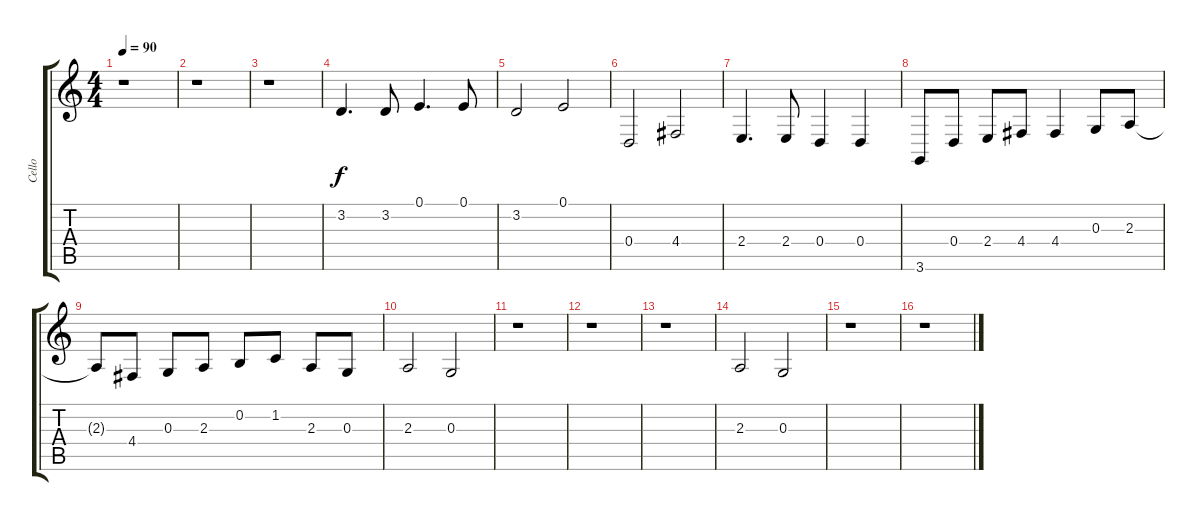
\track ("Cello" "Cello") {instrument cello}
\staff {score tabs}
\tuning (E4 B3 G3 D3 A2 E2) {hide}
\ts (4 4)
\tempo 90
\clef g2
\ks c
r.1{dy f instrument cello} |
r.1 |
r.1 |
3.2.4{d} 3.2.8 0.1.4{d} 0.1.8 |
3.2.2 0.1.2 |
0.4.2 4.4.2 |
2.4.4{d} 2.4.8 0.4.4 0.4.4 |
3.6.8 0.4.8 2.4.8 4.4.8 4.4.4 0.3.8 2.3.8 |
2.3{t}.8 4.4.8 0.3.8 2.3.8 0.2.8 1.2.8 2.3.8 0.3.8 |
2.3.2 0.3.2 |
r.1 |
r.1 |
r.1 |
2.3.2 0.3.2 |
r.1 |
r.1
